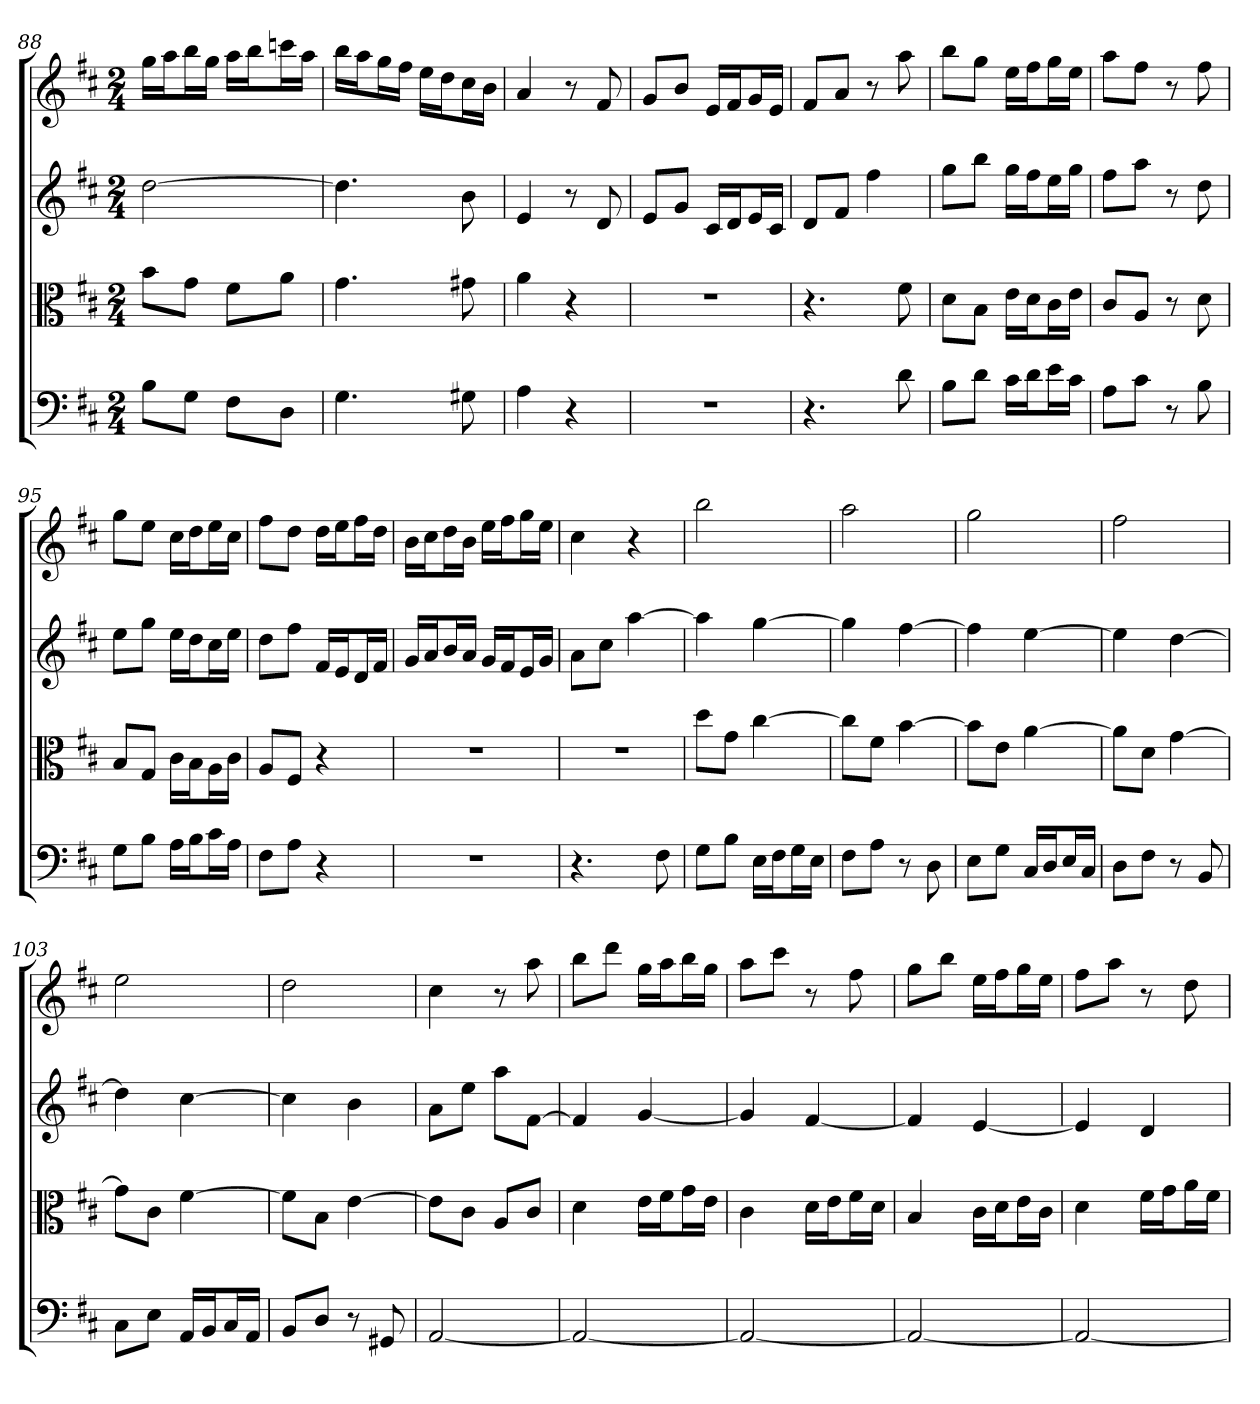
**kern	**kern	**kern	**kern
*part4	*part3	*part2	*part1
*staff4	*staff3	*staff2	*staff1
*clefF4	*clefC3	*	*
*k[f#c#]	*k[f#c#]	*k[f#c#]	*k[f#c#]
*D:	*D:	*D:	*D:
*M2/4	*M2/4	*M2/4	*M2/4
=88	=88	=88	=88
8B\L	8b\L	[2dd	16ggLL
.	.	.	16aaJ
8G\J	8g\J	.	16bbL
.	.	.	16ggJJ
8F#\L	8f#\L	.	16aaLL
.	.	.	16bbJ
8D\J	8a\J	.	16cccnL
.	.	.	16aaJJ
=89	=89	=89	=89
4.G	4.g	4.dd]	16bbLL
.	.	.	16aaJ
.	.	.	16ggL
.	.	.	16ff#JJ
.	.	.	16eeLL
.	.	.	16ddJ
8G#X	8g#X	8b	16cc#L
.	.	.	16bJJ
=90	=90	=90	=90
4A	4a	4e	4a
4r	4r	8r	8r
.	.	8d	8f#
=91	=91	=91	=91
2r	2r	8eL	8gL
.	.	8gJ	8bJ
.	.	16c#LL	16eLL
.	.	16dJ	16f#J
.	.	16eL	16gL
.	.	16c#JJ	16eJJ
=92	=92	=92	=92
4.r	4.r	8dL	8f#L
.	.	8f#J	8aJ
.	.	4ff#	8r
8d	8f#	.	8aa
=93	=93	=93	=93
8B\L	8d\L	8ggL	8bbL
8d\J	8B\J	8bbJ	8ggJ
16c#\LL	16e\LL	16ggLL	16eeLL
16d\J	16d\J	16ff#J	16ff#J
16e\L	16c#\L	16eeL	16ggL
16c#\JJ	16e\JJ	16ggJJ	16eeJJ
=94	=94	=94	=94
8A\L	8c#/L	8ff#L	8aaL
8c#\J	8A/J	8aaJ	8ff#J
8r	8r	8r	8r
8B	8d	8dd	8ff#
=95	=95	=95	=95
8G\L	8B/L	8eeL	8ggL
8B\J	8G/J	8ggJ	8eeJ
16A\LL	16c#\LL	16eeLL	16cc#LL
16B\J	16B\J	16ddJ	16ddJ
16c#\L	16A\L	16cc#L	16eeL
16A\JJ	16c#\JJ	16eeJJ	16cc#JJ
=96	=96	=96	=96
8F#\L	8A/L	8ddL	8ff#L
8A\J	8F#/J	8ff#J	8ddJ
4r	4r	16f#LL	16ddLL
.	.	16eJ	16eeJ
.	.	16dL	16ff#L
.	.	16f#JJ	16ddJJ
=97	=97	=97	=97
2r	2r	16gLL	16bLL
.	.	16aJ	16cc#J
.	.	16bL	16ddL
.	.	16aJJ	16bJJ
.	.	16gLL	16eeLL
.	.	16f#J	16ff#J
.	.	16eL	16ggL
.	.	16gJJ	16eeJJ
=98	=98	=98	=98
4.r	2r	8aL	4cc#
.	.	8cc#J	.
.	.	[4aa	4r
8F#	.	.	.
=99	=99	=99	=99
8G\L	8dd\L	4aa]	2bb
8B\J	8g\J	.	.
16E\LL	[4cc#	[4gg	.
16F#\J	.	.	.
16G\L	.	.	.
16E\JJ	.	.	.
=100	=100	=100	=100
8F#\L	8cc#\L]	4gg]	2aa
8A\J	8f#\J	.	.
8r	[4b	[4ff#	.
8D	.	.	.
=101	=101	=101	=101
8E\L	8b\L]	4ff#]	2gg
8G\J	8e\J	.	.
16C#/LL	[4a	[4ee	.
16D/J	.	.	.
16E/L	.	.	.
16C#/JJ	.	.	.
=102	=102	=102	=102
8D\L	8a\L]	4ee]	2ff#
8F#\J	8d\J	.	.
8r	[4g	[4dd	.
8BB	.	.	.
=103	=103	=103	=103
8C#\L	8g\L]	4dd]	2ee
8E\J	8c#\J	.	.
16AA/LL	[4f#	[4cc#	.
16BB/J	.	.	.
16C#/L	.	.	.
16AA/JJ	.	.	.
=104	=104	=104	=104
8BB/L	8f#\L]	4cc#]	2dd
8D/J	8B\J	.	.
8r	[4e	4b	.
8GG#X	.	.	.
=105	=105	=105	=105
[2AA	8e\L]	8aL	4cc#
.	8c#\J	8eeJ	.
.	8A/L	8aaL	8r
.	8c#/J	[8f#J	8aa
=106	=106	=106	=106
2AA_	4d	4f#]	8bbL
.	.	.	8dddJ
.	16e\LL	[4g	16ggLL
.	16f#\J	.	16aaJ
.	16g\L	.	16bbL
.	16e\JJ	.	16ggJJ
=107	=107	=107	=107
2AA_	4c#	4g]	8aaL
.	.	.	8ccc#J
.	16d\LL	[4f#	8r
.	16e\J	.	.
.	16f#\L	.	8ff#
.	16d\JJ	.	.
=108	=108	=108	=108
2AA_	4B	4f#]	8ggL
.	.	.	8bbJ
.	16c#\LL	[4e	16eeLL
.	16d\J	.	16ff#J
.	16e\L	.	16ggL
.	16c#\JJ	.	16eeJJ
=109	=109	=109	=109
2AA_	4d	4e]	8ff#L
.	.	.	8aaJ
.	16f#\LL	4d	8r
.	16g\J	.	.
.	16a\L	.	8dd
.	16f#\JJ	.	.
=	=	=	=
*-	*-	*-	*-
